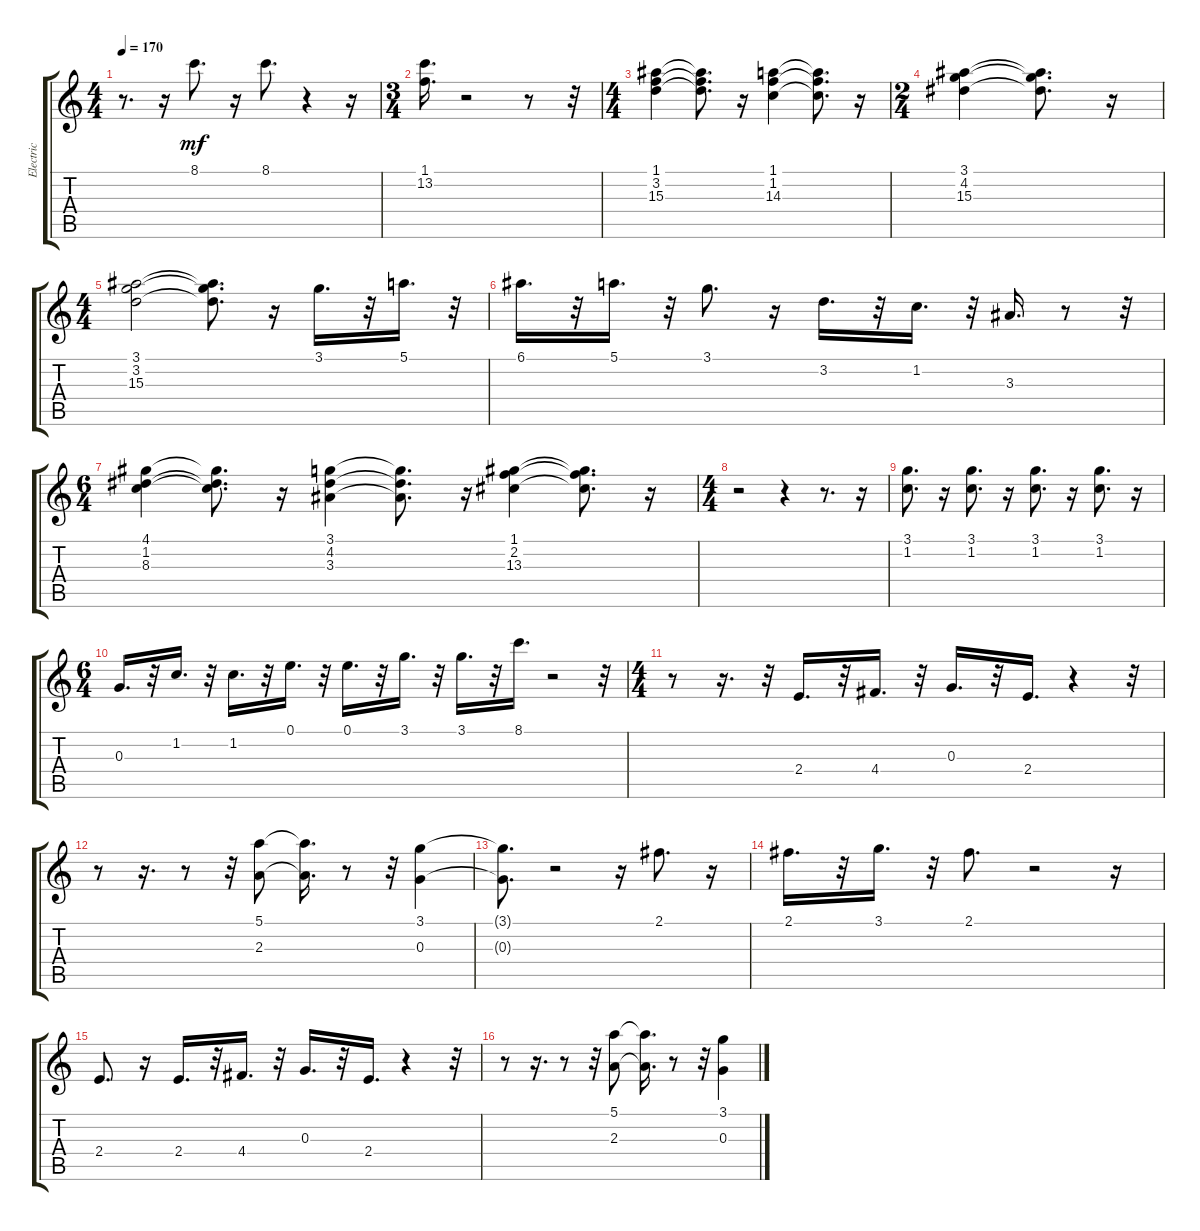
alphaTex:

\track ("Electric" "Electric") {instrument acousticguitarsteel}
\staff {score tabs}
\tuning (E4 B3 G3 D3 A2 E2) {hide}
\ts (4 4)
\tempo 170
\clef g2
\ks c
r.8{d dy mf} r.16 8.1.8{d} r.16 8.1.8{d} r.4 r.16 |
\ts (3 4)
(1.1 13.2).16{d} r.2 r.8 r.32 |
\ts (4 4)
(1.1 3.2 15.3).4 (1.1{t} 3.2{t} 15.3{t}).8{d} r.16 (1.1 1.2 14.3).4 (1.1{t} 1.2{t} 14.3{t}).8{d} r.16 |
\ts (2 4)
(3.1 4.2 15.3).4 (3.1{t} 4.2{t} 15.3{t}).8{d} r.16 |
\ts (4 4)
(3.1 3.2 15.3).2 (3.1{t} 3.2{t} 15.3{t}).8{d} r.16 3.1.16{d} r.32 5.1.16{d} r.32 |
6.1.16{d} r.32 5.1.16{d} r.32 3.1.8{d} r.16 3.2.16{d} r.32 1.2.16{d} r.32 3.3.16{d} r.8 r.32 |
\ts (6 4)
(4.1 1.2 8.3).4 (4.1{t} 1.2{t} 8.3{t}).8{d} r.16 (3.1 4.2 3.3).4 (3.1{t} 4.2{t} 3.3{t}).8{d} r.16 (1.1 2.2 13.3).4 (1.1{t} 2.2{t} 13.3{t}).8{d} r.16 |
\ts (4 4)
r.2 r.4 r.8{d} r.16 |
(3.1 1.2).8{d} r.16 (3.1 1.2).8{d} r.16 (3.1 1.2).8{d} r.16 (3.1 1.2).8{d} r.16 |
\ts (6 4)
0.3.16{d} r.32 1.2.16{d} r.32 1.2.16{d} r.32 0.1.16{d} r.32 0.1.16{d} r.32 3.1.16{d} r.32 3.1.16{d} r.32 8.1.16{d} r.2 r.32 |
\ts (4 4)
r.8 r.16{d} r.32 2.4.16{d} r.32 4.4.16{d} r.32 0.3.16{d} r.32 2.4.16{d} r.4 r.32 |
r.8 r.16{d} r.8 r.32 (5.1 2.3).8 (5.1{t} 2.3{t}).16{d} r.8 r.32 (3.1 0.3).4 |
(3.1{t} 0.3{t}).8{d} r.2 r.16 2.1.8{d} r.16 |
2.1.16{d} r.32 3.1.16{d} r.32 2.1.8{d} r.2 r.16 |
2.4.8{d} r.16 2.4.16{d} r.32 4.4.16{d} r.32 0.3.16{d} r.32 2.4.16{d} r.4 r.32 |
r.8 r.16{d} r.8 r.32 (5.1 2.3).8 (5.1{t} 2.3{t}).16{d} r.8 r.32 (3.1 0.3).4
